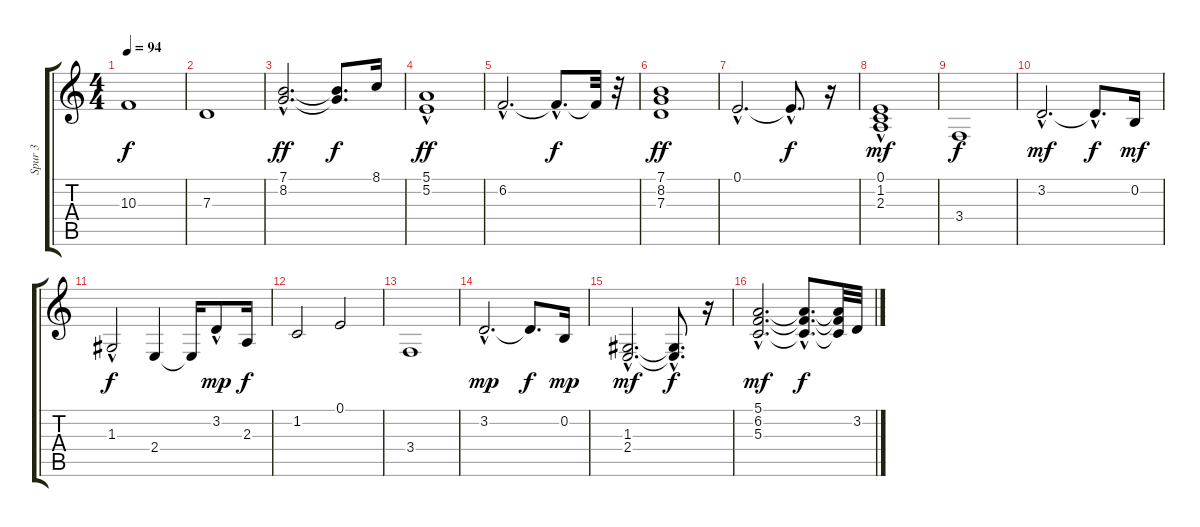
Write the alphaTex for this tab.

\track ("Spur 3" "Spur 3") {instrument acousticgrandpiano}
\staff {score tabs}
\tuning (E4 B3 G3 D3 A2 E2) {hide}
\ts (4 4)
\tempo 94
\clef g2
\ks c
10.3.1{dy f} |
7.3.1 |
(7.1{hac} 8.2{hac}).2{d dy ff} (7.1{t} 8.2{t}).8{d dy f} 8.1.16 |
(5.1 5.2{hac}).1{dy ff} |
6.2{hac}.2{d} 6.2{hac t}.8{d dy f} 6.2{t}.32 r.32 |
(7.1 8.2 7.3).1{dy ff} |
0.1{hac}.2{d} 0.1{hac t}.8{d dy f} r.16 |
(0.1{hac} 1.2 2.3).1{dy mf} |
3.4.1{dy f} |
3.2{hac}.2{d dy mf} 3.2{hac t}.8{d dy f} 0.2.16{dy mf} |
1.3{hac}.2{dy f} 2.4.4 2.4{t}.16 3.2{hac}.8{dy mp} 2.3.16{dy f} |
1.2.2 0.1.2 |
3.4.1 |
3.2{hac}.2{d dy mp} 3.2{t}.8{d dy f} 0.2.16{dy mp} |
(1.3{hac} 2.4{hac}).2{d dy mf} (1.3{hac t} 2.4{hac t}).8{d dy f} r.16 |
(5.1{hac} 6.2{hac} 5.3{hac}).2{d dy mf} (5.1{hac t} 6.2{hac t} 5.3{hac t}).8{d dy f} (5.1{t} 6.2{t} 5.3{t}).32 3.2.32
